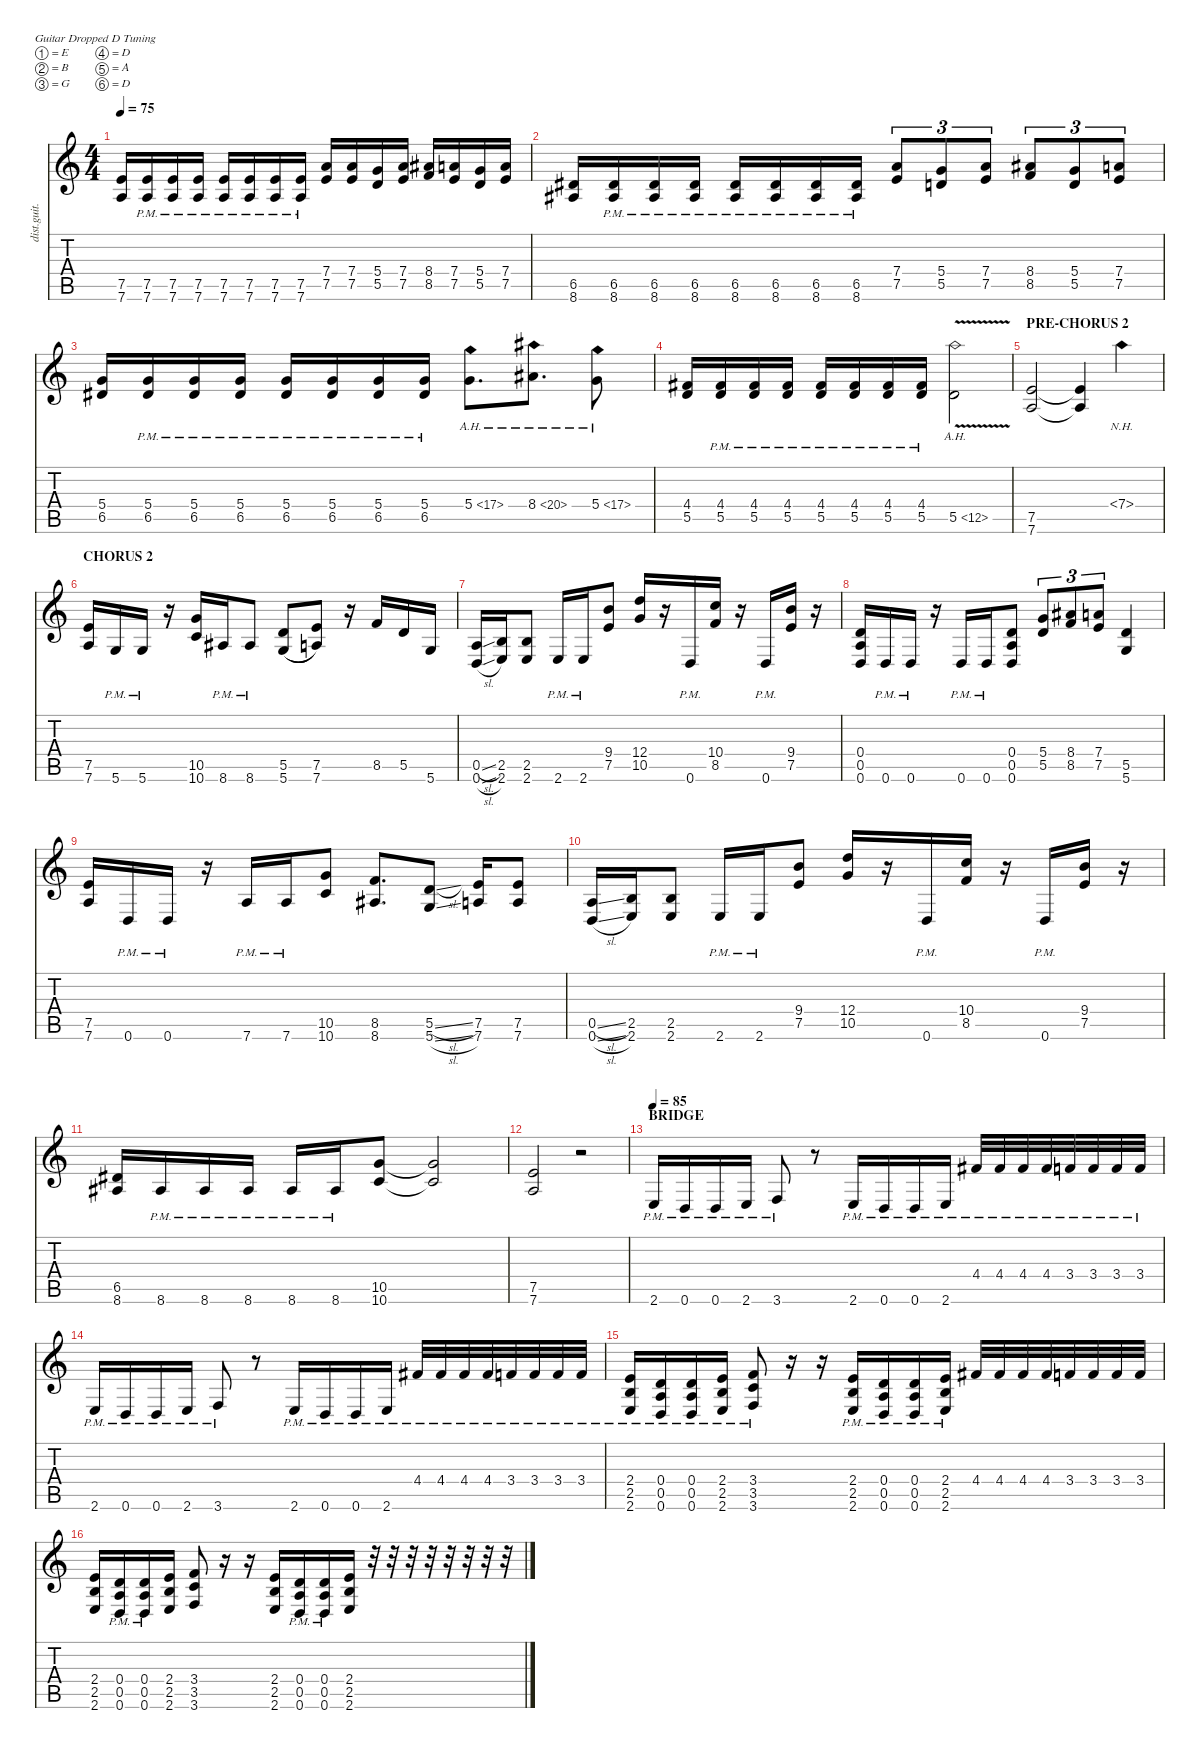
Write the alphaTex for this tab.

\defaultSystemsLayout 4
\hideDynamics
\bracketExtendMode nobrackets
\otherSystemsTrackNameOrientation horizontal
\track ("Distortion Guitar" "dist.guit.") {instrument distortionguitar}
\staff {score tabs}
\tuning (E4 B3 G3 D3 A2 D2)
\ts (4 4)
\tempo 75
\clef g2
\ks c
(7.6 7.5).16{dy mf beam Up} (7.6{pm} 7.5{pm}).16{beam Up} (7.6{pm} 7.5{pm}).16{beam Up} (7.6{pm} 7.5{pm}).16{beam Up} (7.6{pm} 7.5{pm}).16{beam Up} (7.6{pm} 7.5{pm}).16{beam Up} (7.6{pm} 7.5{pm}).16{beam Up} (7.6{pm} 7.5{pm}).16{beam Up} (7.5 7.4).16{beam Up} (7.5 7.4).16{beam Up} (5.5 5.4).16{beam Up} (7.5 7.4).16{beam Up} (8.5 8.4{acc #}).16{beam Up} (7.5 7.4).16{beam Up} (5.5 5.4).16{beam Up} (7.5 7.4).16{beam Up} |
(6.5{acc #} 8.6{acc #}).16{beam Up} (8.6{pm acc #} 6.5{pm acc #}).16{beam Up} (8.6{pm acc #} 6.5{pm acc #}).16{beam Up} (8.6{pm acc #} 6.5{pm acc #}).16{beam Up} (8.6{pm acc #} 6.5{pm acc #}).16{beam Up} (8.6{pm acc #} 6.5{pm acc #}).16{beam Up} (8.6{pm acc #} 6.5{pm acc #}).16{beam Up} (8.6{pm acc #} 6.5{pm acc #}).16{beam Up} (7.5 7.4).8{tu (3 2) beam Up} (5.5 5.4).8{tu (3 2) beam Up} (7.5 7.4).8{tu (3 2) beam Up} (8.5 8.4{acc #}).8{tu (3 2) beam Up} (5.5 5.4).8{tu (3 2) beam Up} (7.5 7.4).8{tu (3 2) beam Up} |
(6.5{acc #} 5.4).16{beam Up} (5.4{pm} 6.5{pm acc #}).16{beam Up} (5.4{pm} 6.5{pm acc #}).16{beam Up} (5.4{pm} 6.5{pm acc #}).16{beam Up} (5.4{pm} 6.5{pm acc #}).16{beam Up} (5.4{pm} 6.5{pm acc #}).16{beam Up} (5.4{pm} 6.5{pm acc #}).16{beam Up} (5.4{pm} 6.5{pm acc #}).16{beam Up} 5.4{ah 12}.8{d beam Down} 8.4{ah 12 acc #}.8{d beam Down} 5.4{ah 12}.8{beam Down} |
(5.5 4.4{acc #}).16{beam Up} (4.4{pm acc #} 5.5{pm}).16{beam Up} (4.4{pm acc #} 5.5{pm}).16{beam Up} (4.4{pm acc #} 5.5{pm}).16{beam Up} (4.4{pm acc #} 5.5{pm}).16{beam Up} (4.4{pm acc #} 5.5{pm}).16{beam Up} (4.4{pm acc #} 5.5{pm}).16{beam Up} (4.4{pm acc #} 5.5{pm}).16{beam Up} 5.5{ah 7 v}.2{beam Down} |
\section ("" "PRE-CHORUS 2")
(7.5 7.6).2{beam Up} (7.5{t} 7.6{t}).4{beam Up} 7.4{nh}.4{beam Down} |
\section ("" "CHORUS 2")
(7.6 7.5).16{beam Up} 5.6{pm}.16{beam Up} 5.6{pm}.16{beam Up} r.16{beam Up} (10.6 10.5).16{beam Up} 8.6{pm acc #}.16{beam Up} 8.6{pm acc #}.8{beam Up} (5.5 5.6).8{legatoorigin beam Up} (7.6 7.5).8{beam Up} r.16{beam Up} 8.5.16{beam Up} 5.5.16{beam Up} 5.6.16{beam Up} |
(0.5{sl} 0.6{sl}).16{beam Up} (2.6 2.5).16{beam Up} (2.6 2.5).8{beam Up} 2.6{pm}.16{beam Up} 2.6{pm}.16{beam Up} (7.5 9.4).8{beam Up} (10.5 12.4).16{beam Up} r.16{beam Up} 0.6{pm}.16{beam Up} (8.5 10.4).16{beam Up} r.16{beam Up} 0.6{pm}.16{beam Up} (7.5 9.4).16{beam Up} r.16{beam Up} |
(0.5 0.4 0.6).16{beam Up} 0.6{pm}.16{beam Up} 0.6{pm}.16{beam Up} r.16{beam Up} 0.6{pm}.16{beam Up} 0.6{pm}.16{beam Up} (0.6 0.5 0.4).8{beam Up} (5.5 5.4).8{tu (3 2) beam Up} (8.5 8.4{acc #}).8{tu (3 2) beam Up} (7.5 7.4).8{tu (3 2) beam Up} (5.5 5.6).4{beam Up} |
(7.6 7.5).16{beam Up} 0.6{pm}.16{beam Up} 0.6{pm}.16{beam Up} r.16{beam Up} 7.6{pm}.16{beam Up} 7.6{pm}.16{beam Up} (10.6 10.5).8{beam Up} (8.5 8.6{acc #}).8{d beam Up} (5.6{sl} 5.5{sl}).8{beam Up} (7.6 7.5).16{beam Up} (7.5 7.6).8{beam Up} |
(0.5{sl} 0.6{sl}).16{beam Up} (2.6 2.5).16{beam Up} (2.6 2.5).8{beam Up} 2.6{pm}.16{beam Up} 2.6{pm}.16{beam Up} (7.5 9.4).8{beam Up} (10.5 12.4).16{beam Up} r.16{beam Up} 0.6{pm}.16{beam Up} (8.5 10.4).16{beam Up} r.16{beam Up} 0.6{pm}.16{beam Up} (7.5 9.4).16{beam Up} r.16{beam Up} |
(8.6{acc #} 6.5{acc #}).16{beam Up} 8.6{pm acc #}.16{beam Up} 8.6{pm acc #}.16{beam Up} 8.6{pm acc #}.16{beam Up} 8.6{pm acc #}.16{beam Up} 8.6{pm acc #}.16{beam Up} (10.5 10.6).8{beam Up} (10.5{t} 10.6{t}).2{beam Up} |
(7.6 7.5).2{beam Up} r.2{beam Up} |
\section ("" "BRIDGE")
\tempo 85
2.6{pm}.16{beam Up} 0.6{pm}.16{beam Up} 0.6{pm}.16{beam Up} 2.6{pm}.16{beam Up} 3.6{pm}.8{beam Up} r.8{beam Up} 2.6{pm}.16{beam Up} 0.6{pm}.16{beam Up} 0.6{pm}.16{beam Up} 2.6{pm}.16{beam Up} 4.4{pm acc #}.32{beam Up} 4.4{pm acc #}.32{beam Up} 4.4{pm acc #}.32{beam Up} 4.4{pm acc #}.32{beam Up} 3.4{pm}.32{beam Up} 3.4{pm}.32{beam Up} 3.4{pm}.32{beam Up} 3.4{pm}.32{beam Up} |
2.6{pm}.16{beam Up} 0.6{pm}.16{beam Up} 0.6{pm}.16{beam Up} 2.6{pm}.16{beam Up} 3.6{pm}.8{beam Up} r.8{beam Up} 2.6{pm}.16{beam Up} 0.6{pm}.16{beam Up} 0.6{pm}.16{beam Up} 2.6{pm}.16{beam Up} 4.4{pm acc #}.32{beam Up} 4.4{pm acc #}.32{beam Up} 4.4{pm acc #}.32{beam Up} 4.4{pm acc #}.32{beam Up} 3.4{pm}.32{beam Up} 3.4{pm}.32{beam Up} 3.4{pm}.32{beam Up} 3.4{pm}.32{beam Up} |
(2.6{pm} 2.5{pm} 2.4{pm}).16{beam Up} (0.6{pm} 0.4{pm} 0.5{pm}).16{beam Up} (0.6{pm} 0.5{pm} 0.4{pm}).16{beam Up} (2.6{pm} 2.4{pm} 2.5{pm}).16{beam Up} (3.6{pm} 3.5{pm} 3.4{pm}).8{beam Up} r.16{beam Up} r.16{beam Up} (2.6{pm} 2.5{pm} 2.4{pm}).16{beam Up} (0.6{pm} 0.4{pm} 0.5{pm}).16{beam Up} (0.6{pm} 0.5{pm} 0.4{pm}).16{beam Up} (2.6{pm} 2.4{pm} 2.5{pm}).16{beam Up} 4.4{acc #}.32{beam Up} 4.4{acc #}.32{beam Up} 4.4{acc #}.32{beam Up} 4.4{acc #}.32{beam Up} 3.4.32{beam Up} 3.4.32{beam Up} 3.4.32{beam Up} 3.4.32{beam Up} |
(2.6 2.5 2.4).16{beam Up} (0.6{pm} 0.4{pm} 0.5{pm}).16{beam Up} (0.6{pm} 0.5{pm} 0.4{pm}).16{beam Up} (2.6 2.4 2.5).16{beam Up} (3.6 3.5 3.4).8{beam Up} r.16{beam Up} r.16{beam Up} (2.6 2.5 2.4).16{beam Up} (0.6{pm} 0.4{pm} 0.5{pm}).16{beam Up} (0.6{pm} 0.5{pm} 0.4{pm}).16{beam Up} (2.6 2.4 2.5).16{beam Up} r.32{beam Up} r.32{beam Up} r.32{beam Up} r.32{beam Up} r.32{beam Up} r.32{beam Up} r.32{beam Up} r.32{beam Up}
